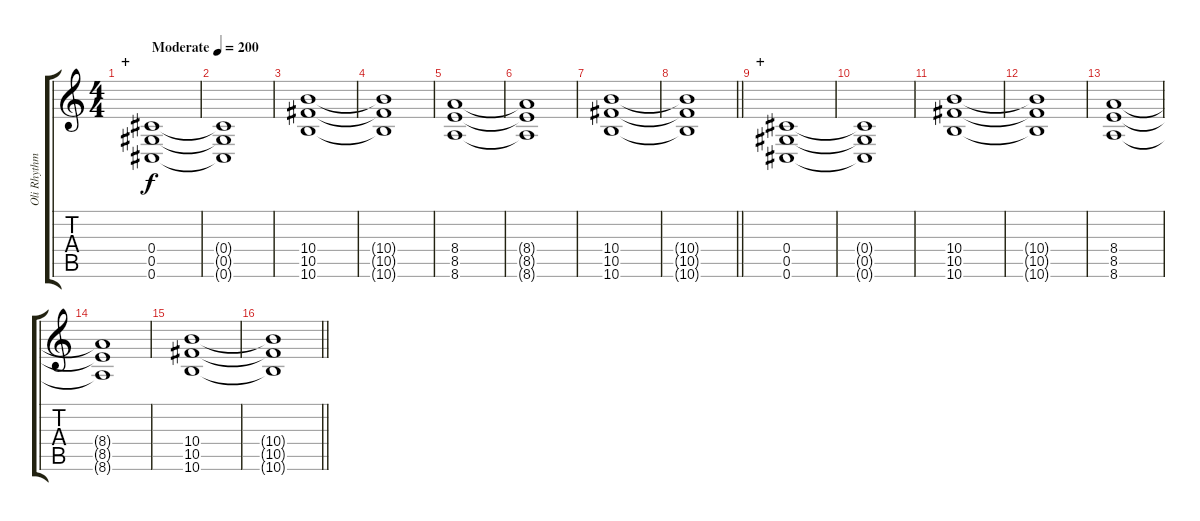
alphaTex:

\track ("Oli Rhythm" "Oli Rhythm") {instrument distortionguitar}
\staff {score tabs}
\tuning (Eb4 Bb3 Gb3 Db3 Ab2 Db2) {hide}
\ts (4 4)
\section ("" "+")
\tempo (200 "Moderate")
\clef g2
\ks c
(0.4 0.5 0.6).1{dy f volume 0 instrument distortionguitar} |
(0.4{t} 0.5{t} 0.6{t}).1{volume 8} |
(10.4 10.5 10.6).1 |
(10.4{t} 10.5{t} 10.6{t}).1 |
(8.4 8.5 8.6).1 |
(8.4{t} 8.5{t} 8.6{t}).1 |
(10.4 10.5 10.6).1{volume 16} |
\barLineRight lightlight
(10.4{t} 10.5{t} 10.6{t}).1 |
\section ("" "+")
(0.4 0.5 0.6).1 |
(0.4{t} 0.5{t} 0.6{t}).1 |
(10.4 10.5 10.6).1 |
(10.4{t} 10.5{t} 10.6{t}).1 |
(8.4 8.5 8.6).1 |
(8.4{t} 8.5{t} 8.6{t}).1 |
(10.4 10.5 10.6).1 |
\barLineRight lightlight
(10.4{t} 10.5{t} 10.6{t}).1
